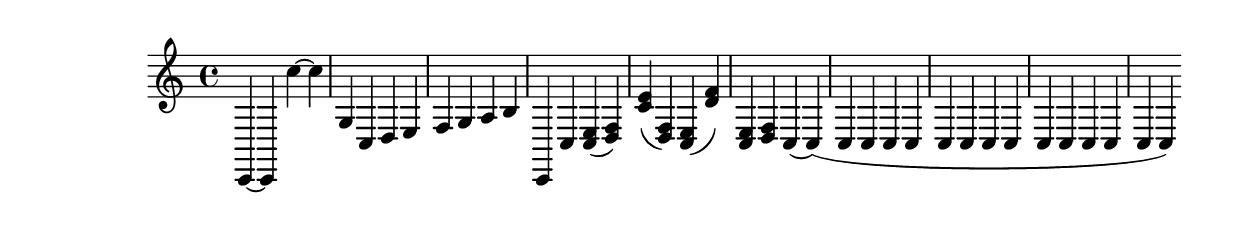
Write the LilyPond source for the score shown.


\version "1.0.16";

\score{
	\notes\transpose c'{

		c,4 ~ c, c'' ~ c'' ~ g ~ c ~
		d ~ e ~ f ~ g ~
		a ~ b ~ c, ~ c

		< c e ( > <)d f> 
		\transpose c''
		< c e ( > <)d f>
		\transpose c'
		< c e ( > <)d' f'>
		< { c ~ d }
		  { e ~ f }
		>
%	\context Staff <
%	{ \stemup c'8 ~g ~e( ~c~ [c'~ g' e' )c'] c'' ~ c'' c~c }
%	{ \stemdown c (e g )c'~( [b a g )d]   	r2 } 
%	>

	{

		c4()c( c c  |
		c c c c |
		c c c c |
		c c c )c |
	}
	}
}
